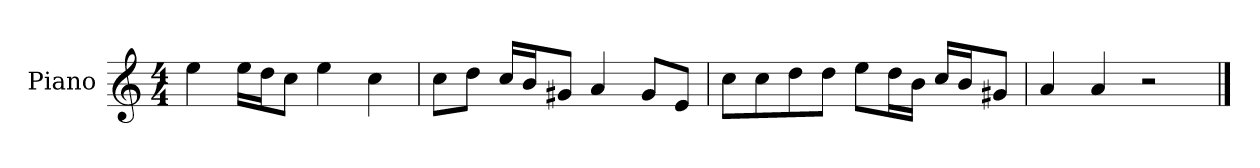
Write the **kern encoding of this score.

**kern
*part1
*staff1
*I"Piano
*I'P-no
*clefG2
*k[]
*M4/4
*MM90
=1
4ee\
16ee\LL
16dd\J
8cc\J
4ee\
4cc\
=2
8cc\L
8dd\J
16cc/LL
16b/J
8g#X/J
4a/
8g#/L
8e/J
=3
8cc\L
8cc\
8dd\
8dd\J
8ee\L
16dd\L
16b\JJ
16cc/LL
16b/J
8g#X/J
=4
4a/
4a/
2r
==
*-
